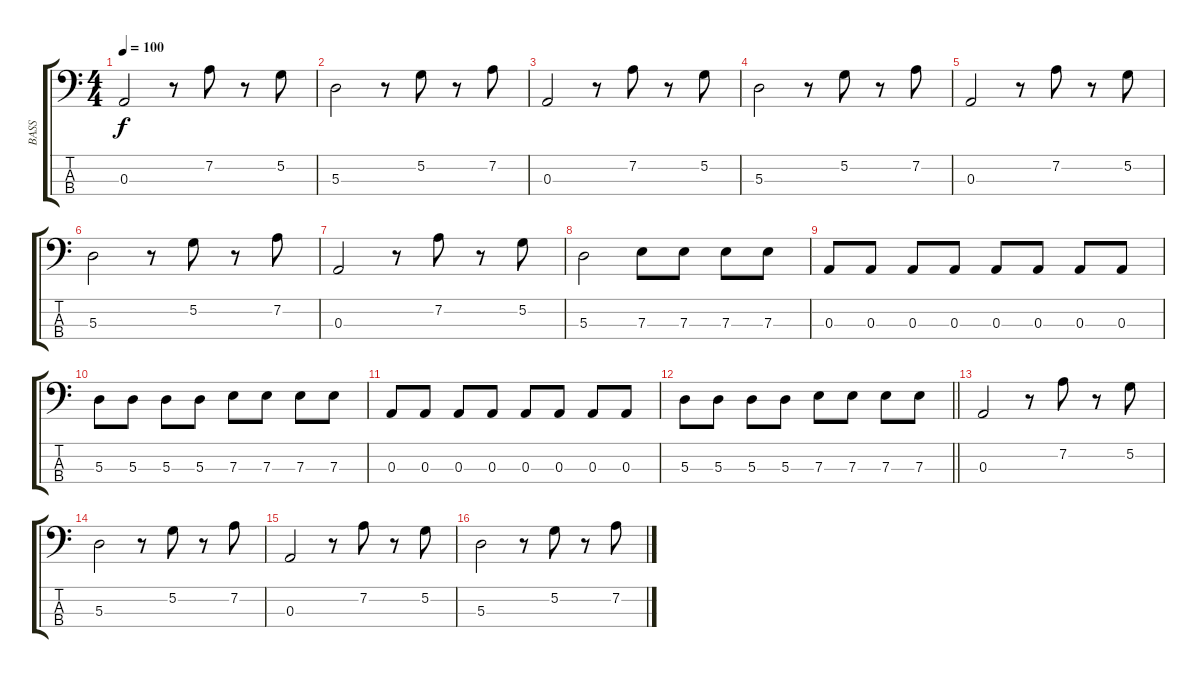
\track ("BASS" "BASS") {instrument electricbassfinger}
\staff {score tabs}
\tuning (G2 D2 A1 E1) {hide}
\ts (4 4)
\tempo 100
\clef f4
\ks c
0.3.2{dy f} r.8 7.2.8 r.8 5.2.8 |
5.3.2 r.8 5.2.8 r.8 7.2.8 |
0.3.2 r.8 7.2.8 r.8 5.2.8 |
5.3.2 r.8 5.2.8 r.8 7.2.8 |
0.3.2 r.8 7.2.8 r.8 5.2.8 |
5.3.2 r.8 5.2.8 r.8 7.2.8 |
0.3.2 r.8 7.2.8 r.8 5.2.8 |
5.3.2 7.3.8 7.3.8 7.3.8 7.3.8 |
0.3.8 0.3.8 0.3.8 0.3.8 0.3.8 0.3.8 0.3.8 0.3.8 |
5.3.8 5.3.8 5.3.8 5.3.8 7.3.8 7.3.8 7.3.8 7.3.8 |
0.3.8 0.3.8 0.3.8 0.3.8 0.3.8 0.3.8 0.3.8 0.3.8 |
\barLineRight lightlight
5.3.8 5.3.8 5.3.8 5.3.8 7.3.8 7.3.8 7.3.8 7.3.8 |
0.3.2 r.8 7.2.8 r.8 5.2.8 |
5.3.2 r.8 5.2.8 r.8 7.2.8 |
0.3.2 r.8 7.2.8 r.8 5.2.8 |
5.3.2 r.8 5.2.8 r.8 7.2.8
